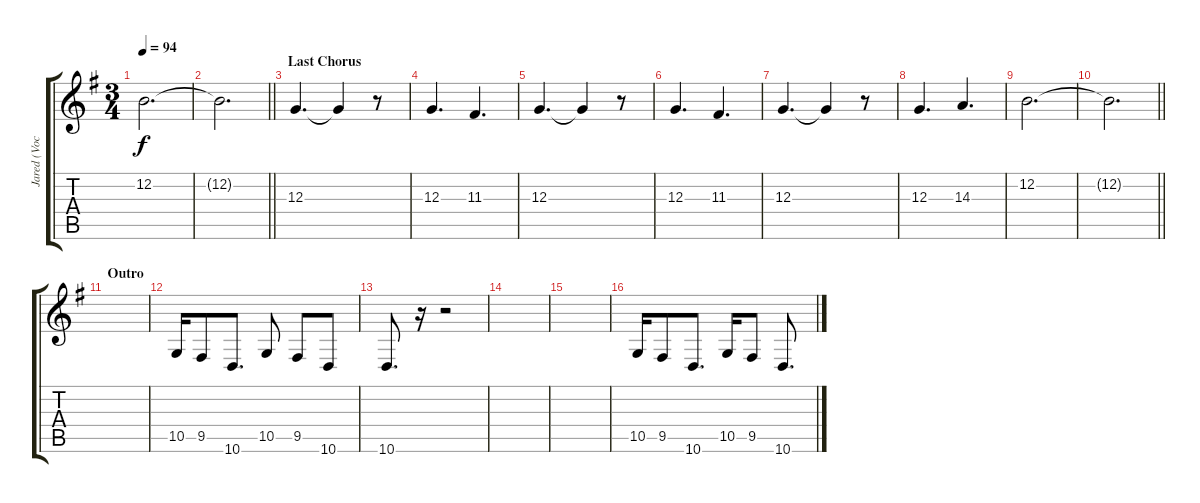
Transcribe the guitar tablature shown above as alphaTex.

\track ("Jared (Vocals)" "Jared (Voc") {mute instrument oboe}
\staff {score tabs}
\tuning (E4 B3 G3 D3 A2 E2) {hide}
\ts (3 4)
\tempo 94
\clef g2
\ks g
12.2.2{d dy f} |
\barLineRight lightlight
12.2{t}.2{d} |
\section ("" "Last Chorus")
12.3.4{d} 12.3{t}.4 r.8 |
12.3.4{d} 11.3.4{d} |
12.3.4{d} 12.3{t}.4 r.8 |
12.3.4{d} 11.3.4{d} |
12.3.4{d} 12.3{t}.4 r.8 |
12.3.4{d} 14.3.4{d} |
12.2.2{d} |
\barLineRight lightlight
12.2{t}.2{d} |
\section ("" "Outro")
|
10.5.16 9.5.8 10.6.8{d} 10.5.8 9.5.8 10.6.8 |
10.6.8{d} r.16 r.2 |
|
|
10.5.16 9.5.8 10.6.8{d} 10.5.16 9.5.8 10.6.8{d}
